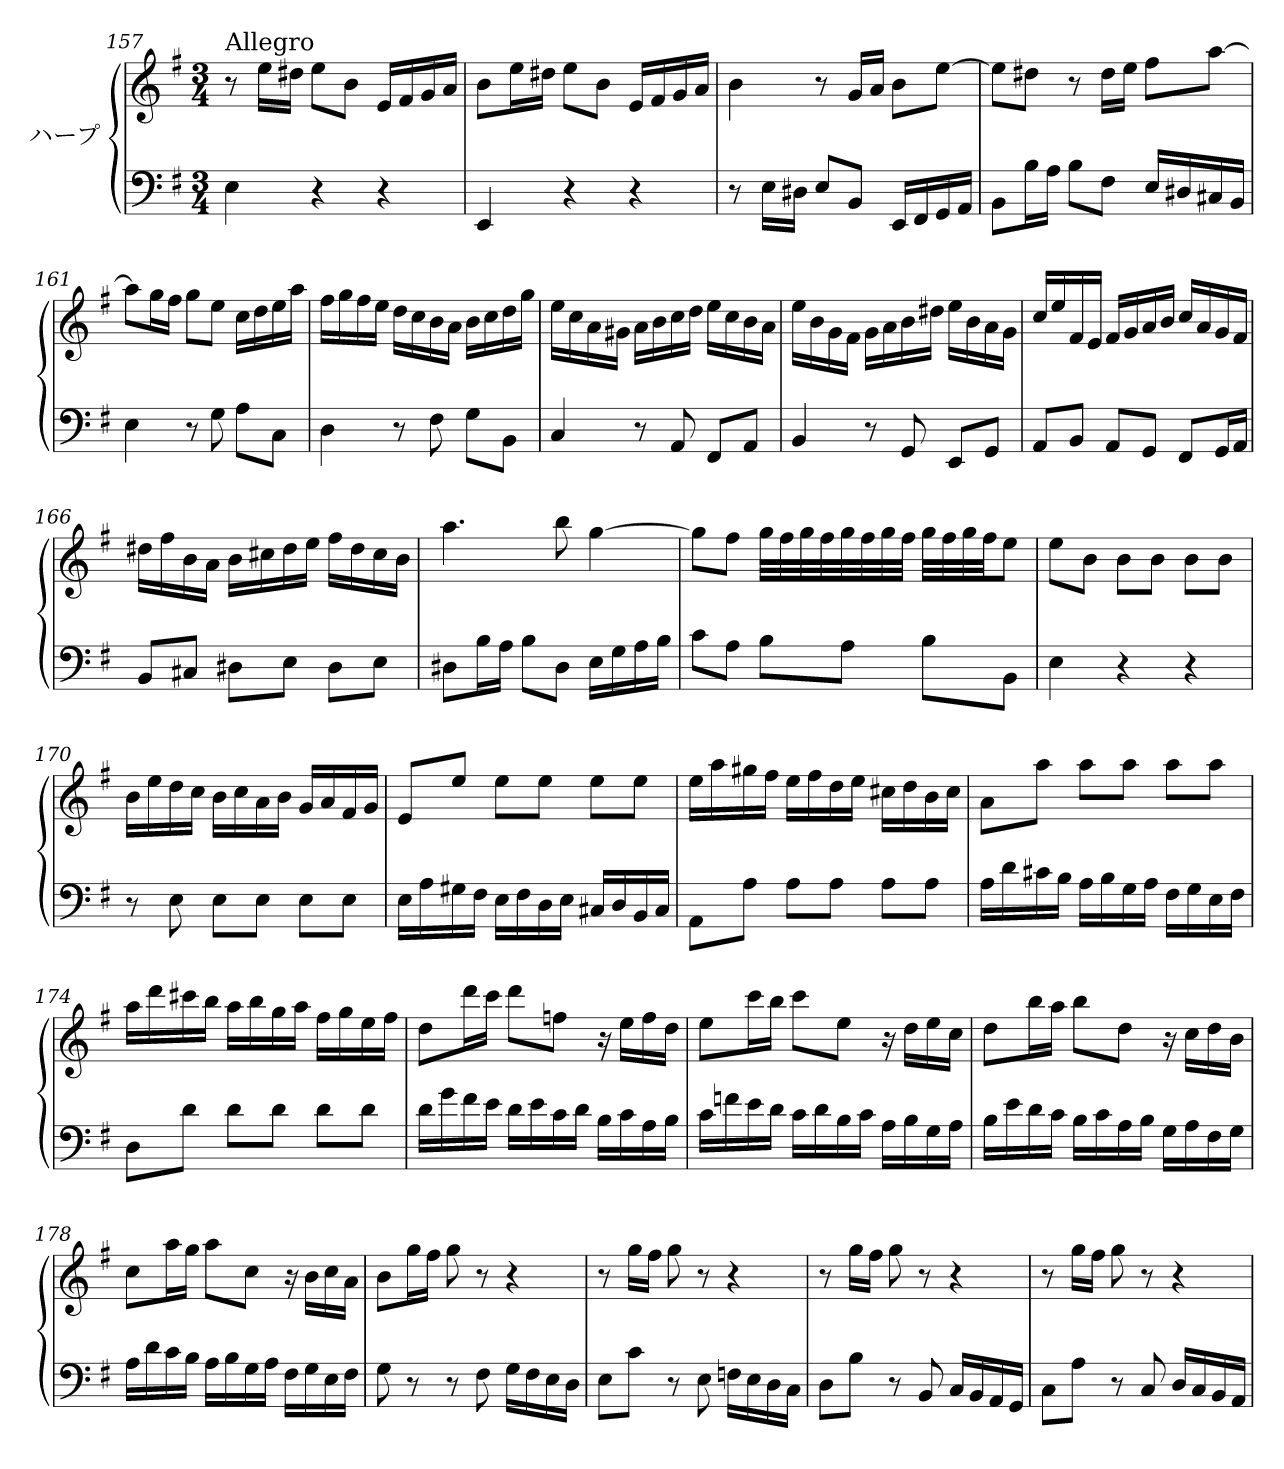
**kern	**kern
*part1	*part1
*staff2	*staff1
*I"ハープ	*
!!LO:PB:g=z
*clefF4	*clefG2
*k[f#]	*k[f#]
*M3/4	*M3/4
*MM120	*MM120
=157	=157
!	!LO:TX:a:t=Allegro
4E\	8r
.	16ee\LL
.	16dd#X\JJ
4r	8ee\L
.	8b\J
4r	16e/LL
.	16f#/
.	16g/
.	16a/JJ
=158	=158
4EE/	8b\L
.	16ee\L
.	16dd#X\JJ
4r	8ee\L
.	8b\J
4r	16e/LL
.	16f#/
.	16g/
.	16a/JJ
=159	=159
8r	4b\
16E\LL	.
16D#X\JJ	.
8E/L	8r
8BB/J	16g/LL
.	16a/JJ
16EE/LL	8b\L
16FF#/	.
16GG/	[8ee\J
16AA/JJ	.
=160	=160
8BB\L	8ee\L]
16B\L	8dd#X\J
16A\JJ	.
8B\L	8r
8F#\J	16dd#\LL
.	16ee\JJ
16E/LL	8ff#\L
16D#X/	.
16C#X/	[8aa\J
16BB/JJ	.
!!LO:LB:g=z
=161	=161
4E\	8aa\L]
.	16gg\L
.	16ff#\JJ
8r	8gg\L
8G\	8ee\J
8A\L	16cc\LL
.	16dd\
8C\J	16ee\
.	16aa\JJ
=162	=162
4D\	16ff#\LL
.	16gg\
.	16ff#\
.	16ee\JJ
8r	16dd\LL
.	16cc\
8F#\	16b\
.	16a\JJ
8G\L	16b\LL
.	16cc\
8BB\J	16dd\
.	16gg\JJ
=163	=163
4C/	16ee\LL
.	16cc\
.	16a\
.	16g#X\JJ
8r	16a\LL
.	16b\
8AA/	16cc\
.	16dd\JJ
8FF#/L	16ee\LL
.	16cc\
8AA/J	16b\
.	16a\JJ
=164	=164
4BB/	16ee\LL
.	16b\
.	16g\
.	16f#\JJ
8r	16g\LL
.	16a\
8GG/	16b\
.	16dd#X\JJ
8EE/L	16ee\LL
.	16b\
8GG/J	16a\
.	16g\JJ
!!LO:LB:g=z
=165	=165
8AA/L	16cc/LL
.	16ee/
8BB/J	16f#/
.	16e/JJ
8AA/L	16f#/LL
.	16g/
8GG/J	16a/
.	16b/JJ
8FF#/L	16cc/LL
.	16a/
16GG/L	16g/
16AA/JJ	16f#/JJ
=166	=166
8BB/L	16dd#X\LL
.	16ff#\
8C#X/J	16b\
.	16a\JJ
8D#X\L	16b\LL
.	16cc#X\
8E\J	16dd#\
.	16ee\JJ
8D#\L	16ff#\LL
.	16dd#\
8E\J	16cc#\
.	16b\JJ
=167	=167
8D#X\L	4.aa\
16B\L	.
16A\JJ	.
8B\L	.
8D#\J	8bb\
16E\LL	[4gg\
16G\	.
16A\	.
16B\JJ	.
=168	=168
8c\L	8gg\L]
8A\J	8ff#\J
8B\L	32gg\LLL
.	32ff#\
.	32gg\
.	32ff#\
8A\J	32gg\
.	32ff#\
.	32gg\
.	32ff#\JJJ
8B\L	32gg\LLL
.	32ff#\
.	32gg\
.	32ff#\JJ
8BB\J	8ee\J
!!LO:LB:g=z
=169	=169
4E\	8ee\L
.	8b\J
4r	8b\L
.	8b\J
4r	8b\L
.	8b\J
=170	=170
8r	16b\LL
.	16ee\
8E\	16dd\
.	16cc\JJ
8E\L	16b\LL
.	16cc\
8E\J	16a\
.	16b\JJ
8E\L	16g/LL
.	16a/
8E\J	16f#/
.	16g/JJ
=171	=171
16E\LL	8e/L
16A\	.
16G#X\	8ee/J
16F#\JJ	.
16E\LL	8ee\L
16F#\	.
16D\	8ee\J
16E\JJ	.
16C#X/LL	8ee\L
16D/	.
16BB/	8ee\J
16C#/JJ	.
=172	=172
8AA\L	16ee\LL
.	16aa\
8A\J	16gg#X\
.	16ff#\JJ
8A\L	16ee\LL
.	16ff#\
8A\J	16dd\
.	16ee\JJ
8A\L	16cc#X\LL
.	16dd\
8A\J	16b\
.	16cc#\JJ
!!LO:LB:g=z
=173	=173
16A\LL	8a\L
16d\	.
16c#X\	8aa\J
16B\JJ	.
16A\LL	8aa\L
16B\	.
16G\	8aa\J
16A\JJ	.
16F#\LL	8aa\L
16G\	.
16E\	8aa\J
16F#\JJ	.
=174	=174
8D\L	16aa\LL
.	16ddd\
8d\J	16ccc#X\
.	16bb\JJ
8d\L	16aa\LL
.	16bb\
8d\J	16gg\
.	16aa\JJ
8d\L	16ff#\LL
.	16gg\
8d\J	16ee\
.	16ff#\JJ
=175	=175
16d\LL	8dd\L
16g\	.
16f#\	16ddd\L
16e\JJ	16ccc\JJ
16d\LL	8ddd\L
16e\	.
16c\	8ffn\J
16d\JJ	.
16B\LL	16r
16c\	16ee\LL
16A\	16ff\
16B\JJ	16dd\JJ
!!LO:LB:g=z
=176	=176
16c\LL	8ee\L
16fn\	.
16e\	16ccc\L
16d\JJ	16bb\JJ
16c\LL	8ccc\L
16d\	.
16B\	8ee\J
16c\JJ	.
16A\LL	16r
16B\	16dd\LL
16G\	16ee\
16A\JJ	16cc\JJ
=177	=177
16B\LL	8dd\L
16e\	.
16d\	16bb\L
16c\JJ	16aa\JJ
16B\LL	8bb\L
16c\	.
16A\	8dd\J
16B\JJ	.
16G\LL	16r
16A\	16cc\LL
16F#\	16dd\
16G\JJ	16b\JJ
=178	=178
16A\LL	8cc\L
16d\	.
16c\	16aa\L
16B\JJ	16gg\JJ
16A\LL	8aa\L
16B\	.
16G\	8cc\J
16A\JJ	.
16F#\LL	16r
16G\	16b\LL
16E\	16cc\
16F#\JJ	16a\JJ
!!LO:PB:g=z
=179	=179
8G\	8b\L
8r	16gg\L
.	16ff#\JJ
8r	8gg\
8F#\	8r
16G\LL	4r
16F#\	.
16E\	.
16D\JJ	.
=180	=180
8E\L	8r
8c\J	16gg\LL
.	16ff#\JJ
8r	8gg\
8E\	8r
16Fn\LL	4r
16E\	.
16D\	.
16C\JJ	.
=181	=181
8D\L	8r
8B\J	16gg\LL
.	16ff#\JJ
8r	8gg\
8BB/	8r
16C/LL	4r
16BB/	.
16AA/	.
16GG/JJ	.
=182	=182
8C\L	8r
8A\J	16gg\LL
.	16ff#\JJ
8r	8gg\
8C/	8r
16D/LL	4r
16C/	.
16BB/	.
16AA/JJ	.
=	=
*-	*-
